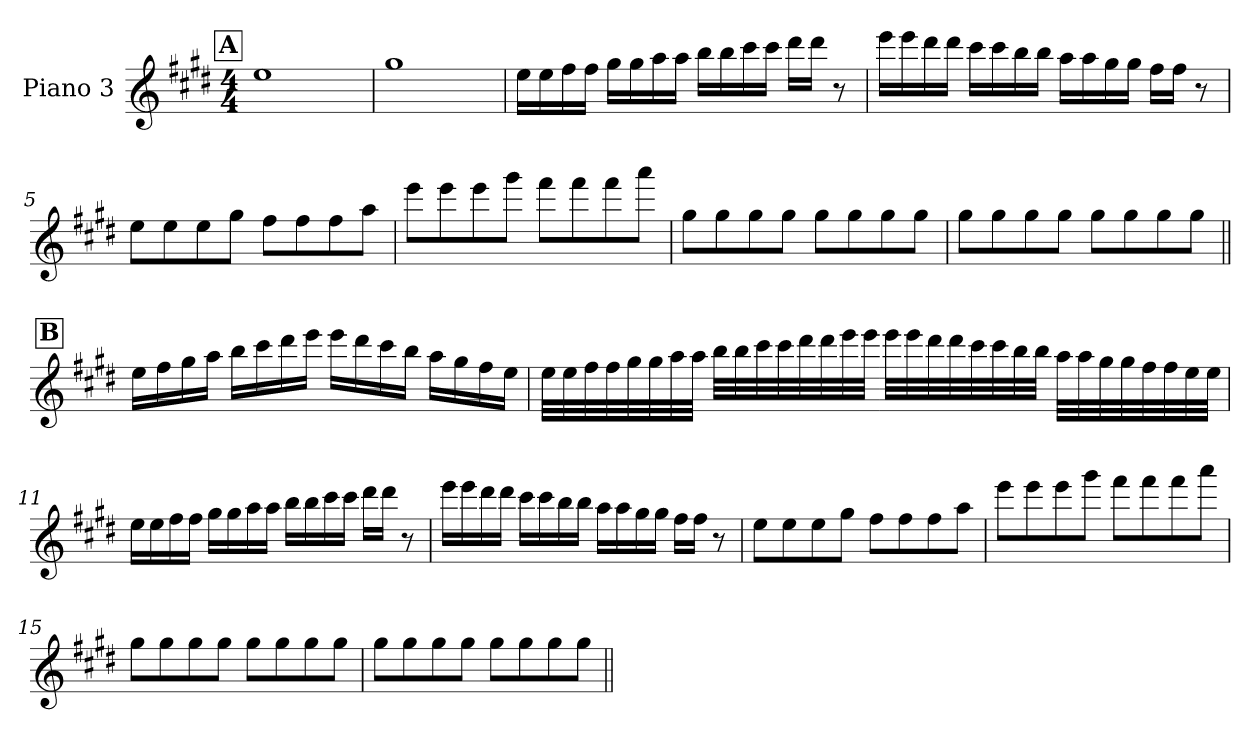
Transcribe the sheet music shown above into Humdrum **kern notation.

**kern
*part1
*staff1
*I"Piano 3
*I'Pno. 3
*clefG2
*k[f#c#g#d#]
*M4/4
!!LO:REH:place=s1:a:B:fs=14:t=A
=1
1ee
=2
1gg#
=3
16ee\LL
16ee\
16ff#\
16ff#\JJ
16gg#\LL
16gg#\
16aa\
16aa\JJ
16bb\LL
16bb\
16ccc#\
16ccc#\JJ
16ddd#\LL
16ddd#\JJ
8r
=4
16eee\LL
16eee\
16ddd#\
16ddd#\JJ
16ccc#\LL
16ccc#\
16bb\
16bb\JJ
16aa\LL
16aa\
16gg#\
16gg#\JJ
16ff#\LL
16ff#\JJ
8r
!!LO:LB:g=z
=5
8ee\L
8ee\
8ee\
8gg#\J
8ff#\L
8ff#\
8ff#\
8aa\J
=6
8eee\L
8eee\
8eee\
8ggg#\J
8fff#\L
8fff#\
8fff#\
8aaa\J
=7
8gg#\L
8gg#\
8gg#\
8gg#\J
8gg#\L
8gg#\
8gg#\
8gg#\J
=8
8gg#\L
8gg#\
8gg#\
8gg#\J
8gg#\L
8gg#\
8gg#\
8gg#\J
!!LO:LB:g=z
!!LO:REH:place=s1:a:B:fs=14:t=B
=9||
16ee\LL
16ff#\
16gg#\
16aa\JJ
16bb\LL
16ccc#\
16ddd#\
16eee\JJ
16eee\LL
16ddd#\
16ccc#\
16bb\JJ
16aa\LL
16gg#\
16ff#\
16ee\JJ
!!LO:LB:g=z
=10
32ee\LLL
32ee\
32ff#\
32ff#\
32gg#\
32gg#\
32aa\
32aa\JJJ
32bb\LLL
32bb\
32ccc#\
32ccc#\
32ddd#\
32ddd#\
32eee\
32eee\JJJ
32eee\LLL
32eee\
32ddd#\
32ddd#\
32ccc#\
32ccc#\
32bb\
32bb\JJJ
32aa\LLL
32aa\
32gg#\
32gg#\
32ff#\
32ff#\
32ee\
32ee\JJJ
!!LO:LB:g=z
=11
16ee\LL
16ee\
16ff#\
16ff#\JJ
16gg#\LL
16gg#\
16aa\
16aa\JJ
16bb\LL
16bb\
16ccc#\
16ccc#\JJ
16ddd#\LL
16ddd#\JJ
8r
=12
16eee\LL
16eee\
16ddd#\
16ddd#\JJ
16ccc#\LL
16ccc#\
16bb\
16bb\JJ
16aa\LL
16aa\
16gg#\
16gg#\JJ
16ff#\LL
16ff#\JJ
8r
=13
8ee\L
8ee\
8ee\
8gg#\J
8ff#\L
8ff#\
8ff#\
8aa\J
!!LO:LB:g=z
=14
8eee\L
8eee\
8eee\
8ggg#\J
8fff#\L
8fff#\
8fff#\
8aaa\J
=15
8gg#\L
8gg#\
8gg#\
8gg#\J
8gg#\L
8gg#\
8gg#\
8gg#\J
=16
8gg#\L
8gg#\
8gg#\
8gg#\J
8gg#\L
8gg#\
8gg#\
8gg#\J
=||
*-
